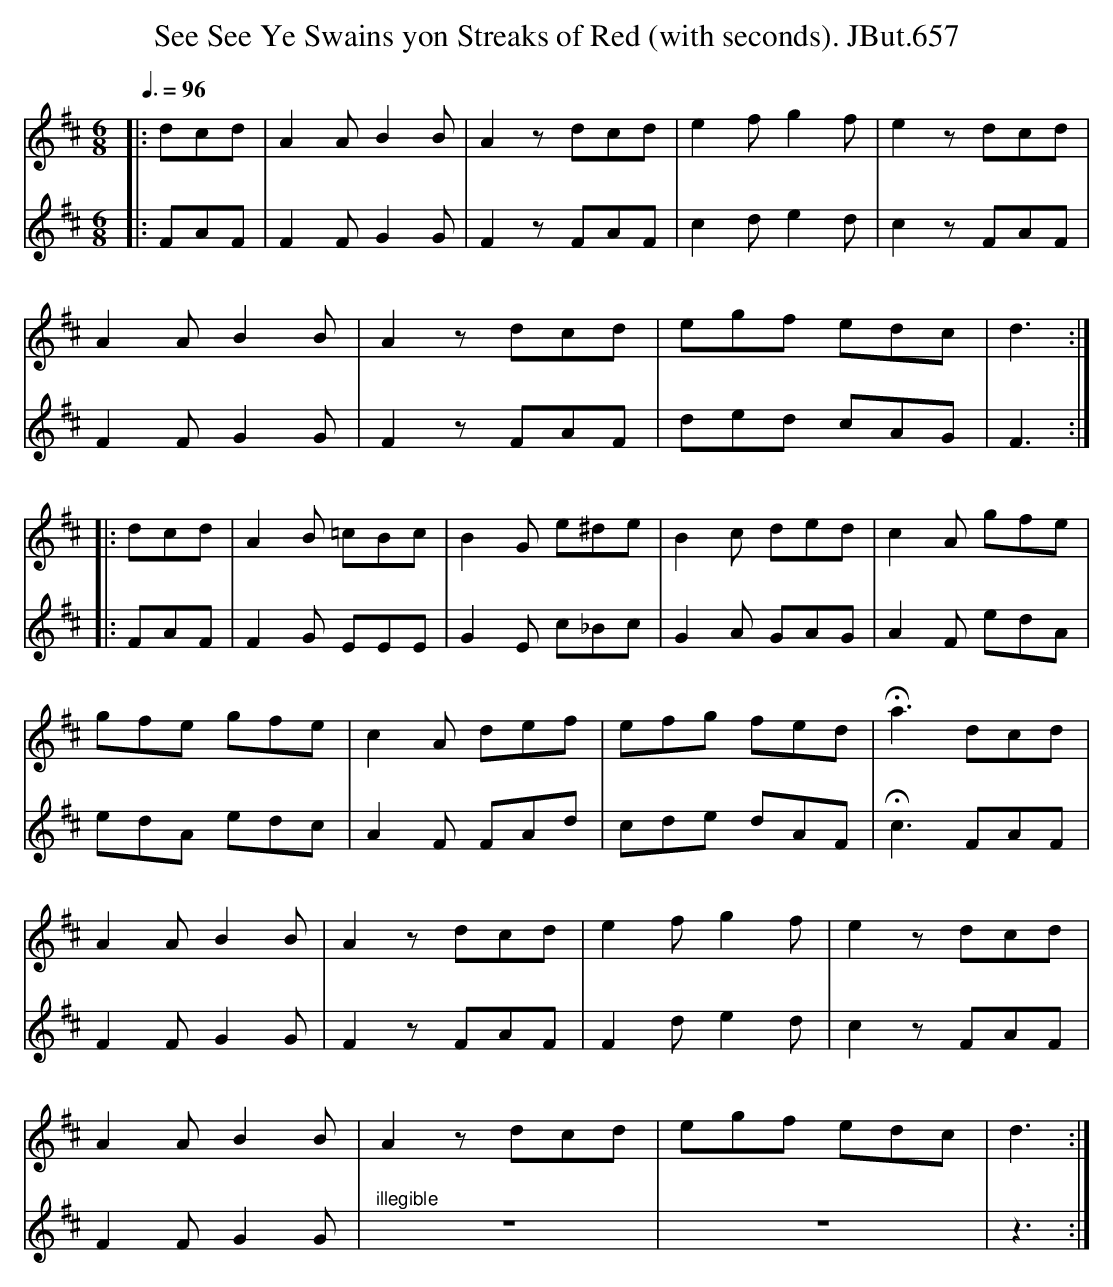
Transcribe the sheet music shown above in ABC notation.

X:1
T:See See Ye Swains yon Streaks of Red (with seconds). JBut.657
M:6/8
L:1/8
Q:3/8=96
K:D
V:1
|:dcd|A2A B2B|A2z dcd|e2f g2f|e2z dcd|
A2A B2B|A2z dcd|egf edc|d3:|
|:dcd|A2B =cBc|B2G e^de|B2c ded|c2A gfe|
gfe gfe|c2A def|efg fed|!fermata!a3 dcd|
A2A B2B|A2z dcd|e2f g2f|e2z dcd|
A2A B2B|A2z dcd|egf edc|d3:|
V:2
|: FAF | F2 F G2 G | F2 z FAF | c2 d e2 d | c2 z FAF |
F2 F G2 G | F2 z FAF | ded cAG | F3 :|
|: FAF | F2 G EEE | G2 E c_Bc | G2 A GAG | A2 F edA |
edA edc | A2 F FAd | cde dAF |!fermata!c3 FAF |
F2 F G2 G | F2 z FAF | F2 d e2 d |
c2 z FAF | F2 F G2 G| "^illegible"Z|Z|z3:|
